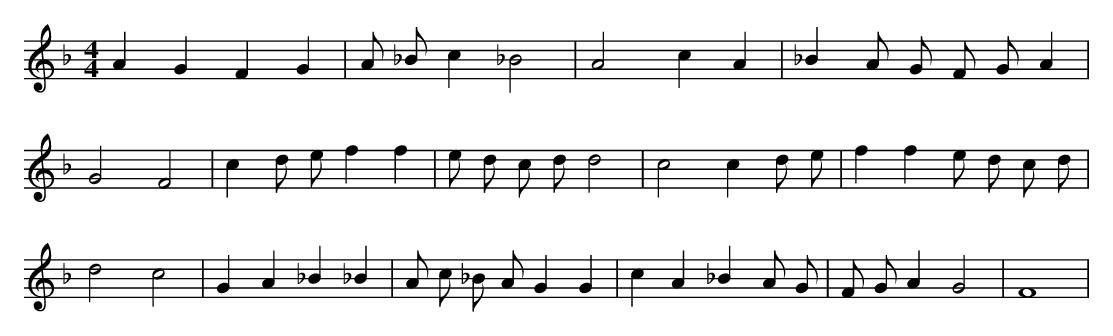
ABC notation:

X:1
M:4/4
L:1/8
K:F
A2 G2 F2 G2 | A _B c2 _B4 | A4 c2 A2 | _B2 A G F G A2 | G4 F4 | c2 d e f2 f2 | e d c d d4 | c4 c2 d e | f2 f2 e d c d | d4 c4 | G2 A2 _B2 _B2 | A c _B A G2 G2 | c2 A2 _B2 A G | F G A2 G4 | F8 |
